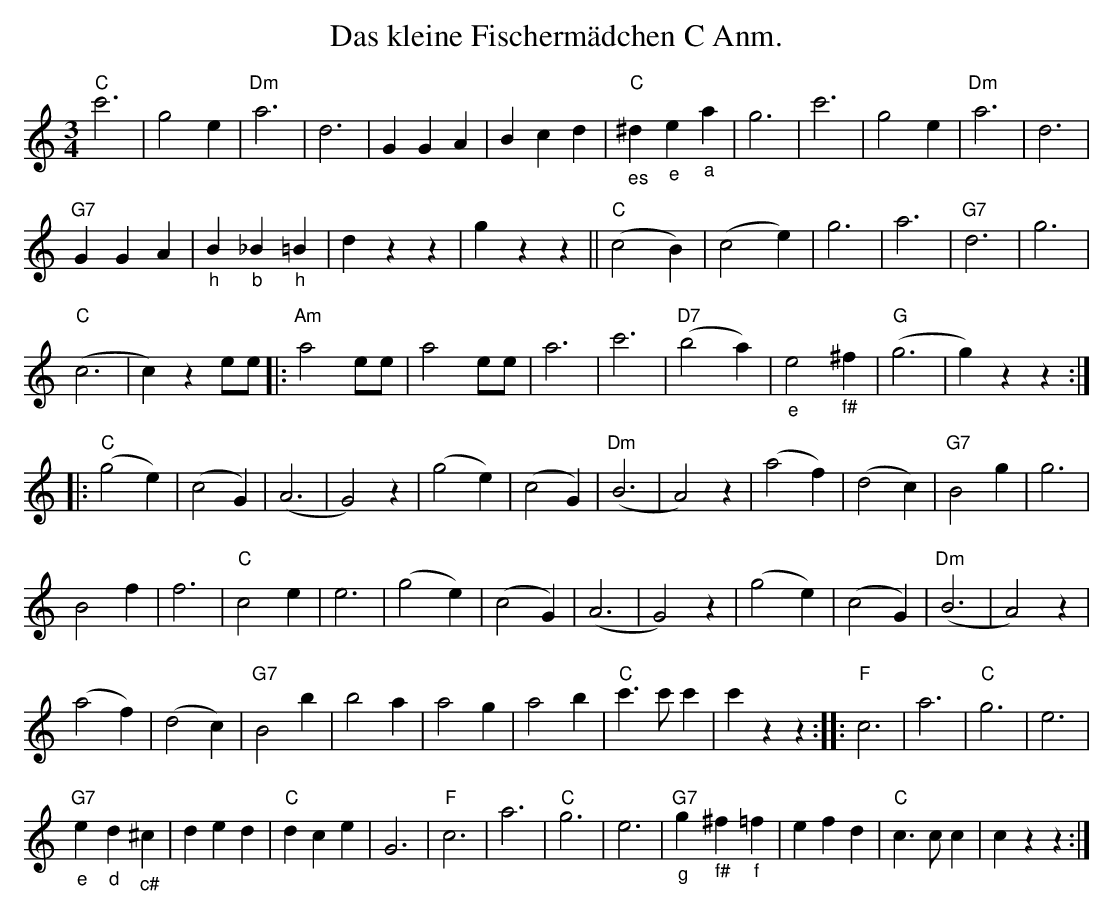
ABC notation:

X:1
T: Das kleine Fischermädchen C Anm.
M:3/4
L:1/4
K:C
"C"c'3 | g2e | "Dm"a3 | d3 | GGA | Bcd | "C""_es"^d"_e"e"_a"a | g3 | c'3 | g2e | "Dm"a3 | d3 |
"G7"GGA | "_h"B "_b"_B "_h"=B | dzz | gzz || "C"(c2B) | (c2e) | g3 | a3 | "G7"d3 | g3 |
"C"(c3 | c) z e/e/ |: "Am"a2 e/e/ | a2 e/e/ | a3 | c'3 | "D7"(b2 a) | "_e"e2 "_f#"^f | "G"(g3 | g) zz :|
|: "C"(g2e) |  (c2G) | (A3 | G2) z | (g2e) | (c2G) | "Dm"(B3 | A2) z | (a2f) | (d2c) | "G7"B2 g | g3 |
B2f | f3 | "C"c2e | e3 | (g2e) | (c2G) | (A3 | G2) z | (g2e) | (c2G) | "Dm"(B3 | A2) z |
(a2f) | (d2c) | "G7"B2 b | b2a | a2g | a2b | "C"c'>c' c' | c' zz :: "F"c3 | a3 | "C"g3 | e3 |
"G7""_e"e"_d"d"_c#"^c | ded | "C"dce | G3 | "F"c3 | a3 | "C"g3 | e3 | "G7""_g"g"_f#"^f"_f"=f | efd | "C"c>c c | c zz :|
